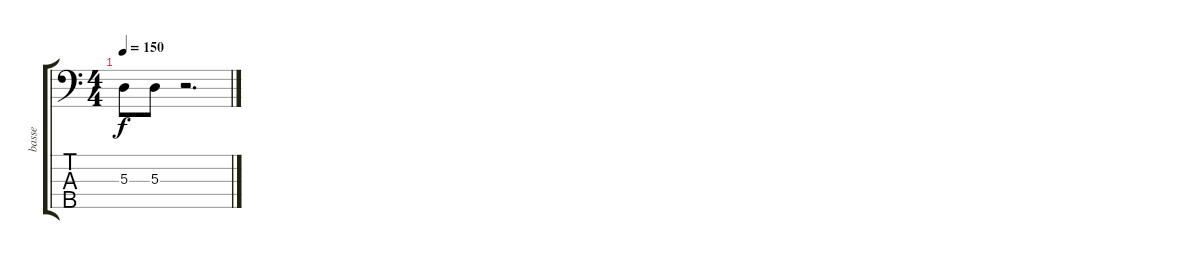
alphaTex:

\track ("basse" "basse") {instrument electricbassfinger}
\staff {score tabs}
\tuning (G2 D2 A1 E1 B0) {hide}
\ts (4 4)
\tempo 150
\clef f4
\ks c
5.3.8{dy f} 5.3.8 r.2{d}
